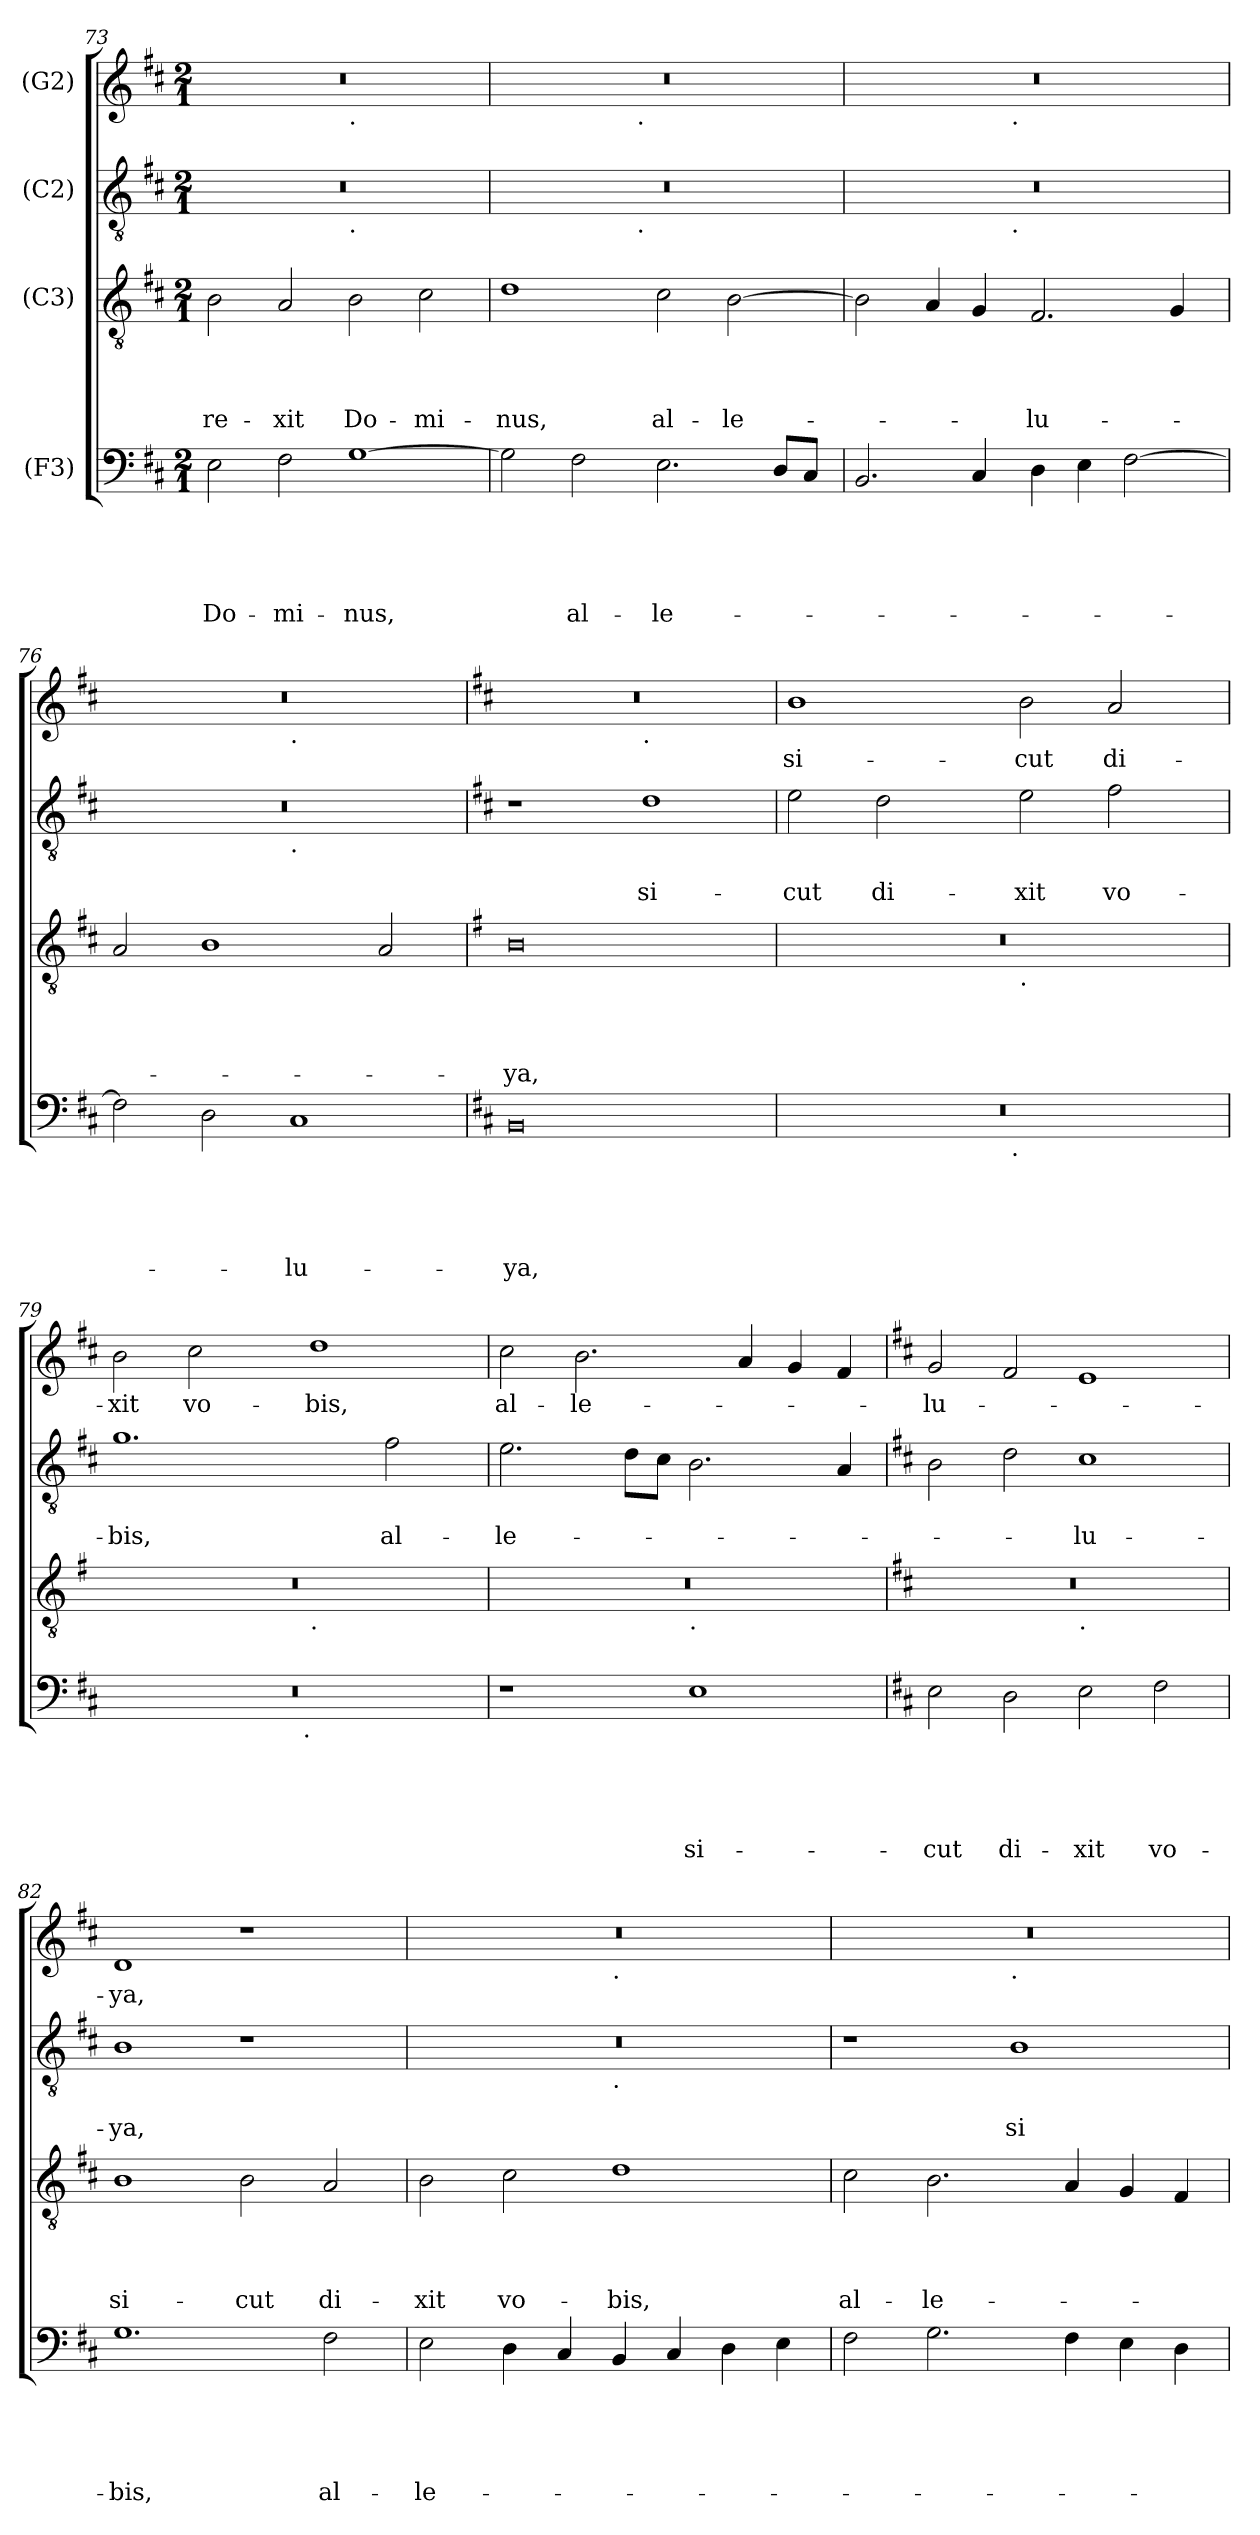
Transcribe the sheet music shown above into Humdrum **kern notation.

**kern	**text	**text	**text	**text	**text	**kern	**text	**text	**text	**text	**kern	**text	**text	**kern	**text
*part4	*part4	*part4	*part4	*part4	*part4	*part3	*part3	*part3	*part3	*part3	*part2	*part2	*part2	*part1	*part1
*staff4	*staff4	*staff4	*staff4	*staff4	*staff4	*staff3	*staff3	*staff3	*staff3	*staff3	*staff2	*staff2	*staff2	*staff1	*staff1
*I"(F3)	*	*	*	*	*	*I"(C3)	*	*	*	*	*I"(C2)	*	*	*I"(G2)	*
*clefF4	*	*	*	*	*	*clefGv2	*	*	*	*	*clefGv2	*	*	*clefG2	*
*k[f#c#]	*	*	*	*	*	*k[f#c#]	*	*	*	*	*k[f#c#]	*	*	*k[f#c#]	*
*D:	*	*	*	*	*	*D:	*	*	*	*	*D:	*	*	*D:	*
*M2/1	*	*	*	*	*	*M2/1	*	*	*	*	*M2/1	*	*	*M2/1	*
=73	=73	=73	=73	=73	=73	=73	=73	=73	=73	=73	=73	=73	=73	=73	=73
!	!	!	!	!	!LO:LY:b	!	!	!	!	!LO:LY:b	!	!	!	!	!
*	*	*	*	*	*	*	*	*	*	*	*^	*	*	*^	*
2E\	.	.	.	.	Do-	2B\	.	.	.	-re-	0r	1ryy	.	.	0r	1ryy	.
!	!	!	!	!	!LO:LY:b	!	!	!	!	!LO:LY:b	!	!	!	!	!	!	!
2F#\	.	.	.	.	-mi-	2A/	.	.	.	-xit	.	.	.	.	.	.	.
!	!	!	!	!	!	!	!	!	!	!	!	!	!	!	!	!LO:TX:b:t=.	!
!	!	!	!	!	!	!	!	!	!	!	!	!LO:TX:b:t=.	!	!	!	!	!
!	!	!	!	!	!LO:LY:b	!	!	!	!	!LO:LY:b	!	!	!	!	!	!	!
[>1G	.	.	.	.	-nus,	2B\	.	.	.	Do-	.	1ryy	.	.	.	1ryy	.
!	!	!	!	!	!	!	!	!	!	!LO:LY:b	!	!	!	!	!	!	!
.	.	.	.	.	.	2c#\	.	.	.	-mi-	.	.	.	.	.	.	.
=74	=74	=74	=74	=74	=74	=74	=74	=74	=74	=74	=74	=74	=74	=74	=74	=74	=74
!	!	!	!	!	!	!	!	!	!	!LO:LY:b	!	!	!	!	!	!	!
2G\]	.	.	.	.	.	1d	.	.	.	-nus,	0r	2...ryy	.	.	0r	2...ryy	.
!	!	!	!	!	!LO:LY:b	!	!	!	!	!	!	!	!	!	!	!	!
2F#\	.	.	.	.	al-	.	.	.	.	.	.	.	.	.	.	.	.
!	!	!	!	!	!	!	!	!	!	!	!	!	!	!	!	!LO:TX:b:t=.	!
!	!	!	!	!	!	!	!	!	!	!	!	!LO:TX:b:t=.	!	!	!	!	!
.	.	.	.	.	.	.	.	.	.	.	.	1ryy	.	.	.	1ryy	.
!	!	!	!	!	!LO:LY:b	!	!	!	!	!LO:LY:b	!	!	!	!	!	!	!
2.E\	.	.	.	.	-le-	2c#\	.	.	.	al-	.	.	.	.	.	.	.
!	!	!	!	!	!	!	!	!	!	!LO:LY:b	!	!	!	!	!	!	!
.	.	.	.	.	.	[>2B\	.	.	.	-le-	.	.	.	.	.	.	.
8D/L	.	.	.	.	.	.	.	.	.	.	.	.	.	.	.	.	.
8C#/J	.	.	.	.	.	.	.	.	.	.	.	.	.	.	.	.	.
.	.	.	.	.	.	.	.	.	.	.	.	16ryy	.	.	.	16ryy	.
=75	=75	=75	=75	=75	=75	=75	=75	=75	=75	=75	=75	=75	=75	=75	=75	=75	=75
2.BB/	.	.	.	.	.	2B\]	.	.	.	.	0r	2...ryy	.	.	0r	2...ryy	.
.	.	.	.	.	.	4A/	.	.	.	.	.	.	.	.	.	.	.
4C#/	.	.	.	.	.	4G/	.	.	.	.	.	.	.	.	.	.	.
!	!	!	!	!	!	!	!	!	!	!	!	!	!	!	!	!LO:TX:b:t=.	!
!	!	!	!	!	!	!	!	!	!	!	!	!LO:TX:b:t=.	!	!	!	!	!
.	.	.	.	.	.	.	.	.	.	.	.	1ryy	.	.	.	1ryy	.
!	!	!	!	!	!	!	!	!	!	!LO:LY:b	!	!	!	!	!	!	!
4D\	.	.	.	.	.	2.F#/	.	.	.	-lu-	.	.	.	.	.	.	.
4E\	.	.	.	.	.	.	.	.	.	.	.	.	.	.	.	.	.
[<2F#\	.	.	.	.	.	.	.	.	.	.	.	.	.	.	.	.	.
.	.	.	.	.	.	4G/	.	.	.	.	.	.	.	.	.	.	.
.	.	.	.	.	.	.	.	.	.	.	.	16ryy	.	.	.	16ryy	.
!!LO:LB:g=z	!!
=76	=76	=76	=76	=76	=76	=76	=76	=76	=76	=76	=76	=76	=76	=76	=76	=76	=76
2F#\]	.	.	.	.	.	2A/	.	.	.	.	0r	1ryy	.	.	0r	1ryy	.
2D\	.	.	.	.	.	1B	.	.	.	.	.	.	.	.	.	.	.
!	!	!	!	!	!	!	!	!	!	!	!	!	!	!	!	!LO:TX:b:t=.	!
!	!	!	!	!	!	!	!	!	!	!	!	!LO:TX:b:t=.	!	!	!	!	!
!	!	!	!	!	!LO:LY:b	!	!	!	!	!	!	!	!	!	!	!	!
1C#	.	.	.	.	-lu-	.	.	.	.	.	.	1ryy	.	.	.	1ryy	.
.	.	.	.	.	.	2A/	.	.	.	.	.	.	.	.	.	.	.
*	*	*	*	*	*	*	*	*	*	*	*v	*v	*	*	*	*	*
=77	=77	=77	=77	=77	=77	=77	=77	=77	=77	=77	=77	=77	=77	=77	=77	=77
*	*	*	*	*	*	*k[f#]	*	*	*	*	*	*	*	*	*	*
*	*	*	*	*	*	*G:	*	*	*	*	*	*	*	*	*	*
*	*	*	*	*	*	*	*	*	*	*	*^	*	*	*	*	*
!	!	!	!	!	!LO:LY:b	!	!	!	!	!LO:LY:b	!	!	!	!	!	!	!
*	*	*	*	*	*	*	*	*	*	*	*v	*v	*	*	*	*	*
0BB	.	.	.	.	-ya,	0B	.	.	.	-ya,	1r	.	.	0r	1ryy	.
!	!	!	!	!	!	!	!	!	!	!	!	!	!	!	!LO:TX:b:t=.	!
!	!	!	!	!	!	!	!	!	!	!	!	!	!LO:LY:b	!	!	!
.	.	.	.	.	.	.	.	.	.	.	1d	.	si-	.	1ryy	.
=78	=78	=78	=78	=78	=78	=78	=78	=78	=78	=78	=78	=78	=78	=78	=78	=78
!	!	!	!	!	!	!	!	!	!	!	!	!	!LO:LY:b	!	!	!LO:LY:b
*^	*	*	*	*	*	*^	*	*	*	*	*	*	*	*v	*v	*
0r	3%2ryy	.	.	.	.	.	0r	1ryy	.	.	.	.	2e\	.	-cut	1b	si-
!	!	!	!	!	!	!	!	!	!	!	!	!	!	!	!LO:LY:b	!	!
.	.	.	.	.	.	.	.	.	.	.	.	.	2d\	.	di-	.	.
.	6ryy	.	.	.	.	.	.	.	.	.	.	.	.	.	.	.	.
.	12...ryy	.	.	.	.	.	.	.	.	.	.	.	.	.	.	.	.
!	!LO:TX:b:t=.	!	!	!	!	!	!	!	!	!	!	!	!	!	!	!	!
.	3%2ryy	.	.	.	.	.	.	.	.	.	.	.	.	.	.	.	.
!	!	!	!	!	!	!	!	!LO:TX:b:t=.	!	!	!	!	!	!	!	!	!
!	!	!	!	!	!	!	!	!	!	!	!	!	!	!	!LO:LY:b	!	!LO:LY:b
.	.	.	.	.	.	.	.	1ryy	.	.	.	.	2e\	.	-xit	2b\	-cut
!	!	!	!	!	!	!	!	!	!	!	!	!	!	!	!LO:LY:b	!	!LO:LY:b
.	.	.	.	.	.	.	.	.	.	.	.	.	2f#\	.	vo-	2a/	di-
.	3ryy	.	.	.	.	.	.	.	.	.	.	.	.	.	.	.	.
.	96ryy	.	.	.	.	.	.	.	.	.	.	.	.	.	.	.	.
=79	=79	=79	=79	=79	=79	=79	=79	=79	=79	=79	=79	=79	=79	=79	=79	=79	=79
!	!	!	!	!	!	!	!	!	!	!	!	!	!	!	!LO:LY:b	!	!LO:LY:b
0r	3%2ryy	.	.	.	.	.	0r	1ryy	.	.	.	.	1.g	.	-bis,	2b\	-xit
!	!	!	!	!	!	!	!	!	!	!	!	!	!	!	!	!	!LO:LY:b
.	.	.	.	.	.	.	.	.	.	.	.	.	.	.	.	2cc#\	vo-
.	6ryy	.	.	.	.	.	.	.	.	.	.	.	.	.	.	.	.
.	12...ryy	.	.	.	.	.	.	.	.	.	.	.	.	.	.	.	.
!	!LO:TX:b:t=.	!	!	!	!	!	!	!	!	!	!	!	!	!	!	!	!
.	3%2ryy	.	.	.	.	.	.	.	.	.	.	.	.	.	.	.	.
!	!	!	!	!	!	!	!	!LO:TX:b:t=.	!	!	!	!	!	!	!	!	!
!	!	!	!	!	!	!	!	!	!	!	!	!	!	!	!	!	!LO:LY:b
.	.	.	.	.	.	.	.	1ryy	.	.	.	.	.	.	.	1dd	-bis,
!	!	!	!	!	!	!	!	!	!	!	!	!	!	!	!LO:LY:b	!	!
.	.	.	.	.	.	.	.	.	.	.	.	.	2f#\	.	al-	.	.
.	3ryy	.	.	.	.	.	.	.	.	.	.	.	.	.	.	.	.
.	96ryy	.	.	.	.	.	.	.	.	.	.	.	.	.	.	.	.
=80	=80	=80	=80	=80	=80	=80	=80	=80	=80	=80	=80	=80	=80	=80	=80	=80	=80
!	!	!	!	!	!	!	!	!	!	!	!	!	!	!	!LO:LY:b	!	!LO:LY:b
*v	*v	*	*	*	*	*	*	*	*	*	*	*	*	*	*	*	*
1r	.	.	.	.	.	0r	1ryy	.	.	.	.	2.e\	.	-le-	2cc#\	al-
!	!	!	!	!	!	!	!	!	!	!	!	!	!	!	!	!LO:LY:b
.	.	.	.	.	.	.	.	.	.	.	.	.	.	.	2.b\	-le-
.	.	.	.	.	.	.	.	.	.	.	.	8d\L	.	.	.	.
.	.	.	.	.	.	.	.	.	.	.	.	8c#\J	.	.	.	.
!	!	!	!	!	!	!	!LO:TX:b:t=.	!	!	!	!	!	!	!	!	!
!	!	!	!	!	!LO:LY:b	!	!	!	!	!	!	!	!	!	!	!
1E	.	.	.	.	si-	.	1ryy	.	.	.	.	2.B\	.	.	.	.
.	.	.	.	.	.	.	.	.	.	.	.	.	.	.	4a/	.
.	.	.	.	.	.	.	.	.	.	.	.	.	.	.	4g/	.
.	.	.	.	.	.	.	.	.	.	.	.	4A/	.	.	4f#/	.
!!LO:LB:g=z
=81	=81	=81	=81	=81	=81	=81	=81	=81	=81	=81	=81	=81	=81	=81	=81	=81
*	*	*	*	*	*	*k[f#c#]	*	*	*	*	*	*	*	*	*	*
*	*	*	*	*	*	*D:	*	*	*	*	*	*	*	*	*	*
!	!	!	!	!	!LO:LY:b	!	!	!	!	!	!	!	!	!	!	!LO:LY:b
2E\	.	.	.	.	-cut	0r	1ryy	.	.	.	.	2B\	.	.	2g/	-lu-
!	!	!	!	!	!LO:LY:b	!	!	!	!	!	!	!	!	!	!	!
2D\	.	.	.	.	di-	.	.	.	.	.	.	2d\	.	.	2f#/	.
!	!	!	!	!	!	!	!LO:TX:b:t=.	!	!	!	!	!	!	!	!	!
!	!	!	!	!	!LO:LY:b	!	!	!	!	!	!	!	!	!LO:LY:b	!	!
2E\	.	.	.	.	-xit	.	1ryy	.	.	.	.	1c#	.	-lu-	1e	.
!	!	!	!	!	!LO:LY:b	!	!	!	!	!	!	!	!	!	!	!
2F#\	.	.	.	.	vo-	.	.	.	.	.	.	.	.	.	.	.
=82	=82	=82	=82	=82	=82	=82	=82	=82	=82	=82	=82	=82	=82	=82	=82	=82
!	!	!	!	!	!LO:LY:b	!	!	!	!	!	!LO:LY:b	!	!	!LO:LY:b	!	!LO:LY:b
*	*	*	*	*	*	*v	*v	*	*	*	*	*	*	*	*	*
1.G	.	.	.	.	-bis,	1B	.	.	.	si-	1B	.	-ya,	1d	-ya,
!	!	!	!	!	!	!	!	!	!	!LO:LY:b	!	!	!	!	!
.	.	.	.	.	.	2B\	.	.	.	-cut	1r	.	.	1r	.
!	!	!	!	!	!LO:LY:b	!	!	!	!	!LO:LY:b	!	!	!	!	!
2F#\	.	.	.	.	al-	2A/	.	.	.	di-	.	.	.	.	.
=83	=83	=83	=83	=83	=83	=83	=83	=83	=83	=83	=83	=83	=83	=83	=83
!	!	!	!	!	!LO:LY:b	!	!	!	!	!LO:LY:b	!	!	!	!	!
*	*	*	*	*	*	*	*	*	*	*	*^	*	*	*^	*
2E\	.	.	.	.	-le-	2B\	.	.	.	-xit	0r	1ryy	.	.	0r	1ryy	.
!	!	!	!	!	!	!	!	!	!	!LO:LY:b	!	!	!	!	!	!	!
4D\	.	.	.	.	.	2c#\	.	.	.	vo-	.	.	.	.	.	.	.
4C#/	.	.	.	.	.	.	.	.	.	.	.	.	.	.	.	.	.
!	!	!	!	!	!	!	!	!	!	!	!	!	!	!	!	!LO:TX:b:t=.	!
!	!	!	!	!	!	!	!	!	!	!	!	!LO:TX:b:t=.	!	!	!	!	!
!	!	!	!	!	!	!	!	!	!	!LO:LY:b	!	!	!	!	!	!	!
4BB/	.	.	.	.	.	1d	.	.	.	-bis,	.	1ryy	.	.	.	1ryy	.
4C#/	.	.	.	.	.	.	.	.	.	.	.	.	.	.	.	.	.
4D\	.	.	.	.	.	.	.	.	.	.	.	.	.	.	.	.	.
4E\	.	.	.	.	.	.	.	.	.	.	.	.	.	.	.	.	.
=84	=84	=84	=84	=84	=84	=84	=84	=84	=84	=84	=84	=84	=84	=84	=84	=84	=84
!	!	!	!	!	!	!	!	!	!	!LO:LY:b	!	!	!	!	!	!	!
*	*	*	*	*	*	*	*	*	*	*	*v	*v	*	*	*	*	*
2F#\	.	.	.	.	.	2c#\	.	.	.	al-	1r	.	.	0r	1ryy	.
!	!	!	!	!	!	!	!	!	!	!LO:LY:b	!	!	!	!	!	!
2.G\	.	.	.	.	.	2.B\	.	.	.	-le-	.	.	.	.	.	.
!	!	!	!	!	!	!	!	!	!	!	!	!	!	!	!LO:TX:b:t=.	!
!	!	!	!	!	!	!	!	!	!	!	!	!	!LO:LY:b	!	!	!
.	.	.	.	.	.	.	.	.	.	.	1B	.	si-	.	1ryy	.
4F#\	.	.	.	.	.	4A/	.	.	.	.	.	.	.	.	.	.
4E\	.	.	.	.	.	4G/	.	.	.	.	.	.	.	.	.	.
4D\	.	.	.	.	.	4F#/	.	.	.	.	.	.	.	.	.	.
*	*	*	*	*	*	*	*	*	*	*	*	*	*	*v	*v	*
=	=	=	=	=	=	=	=	=	=	=	=	=	=	=	=
*-	*-	*-	*-	*-	*-	*-	*-	*-	*-	*-	*-	*-	*-	*-	*-
